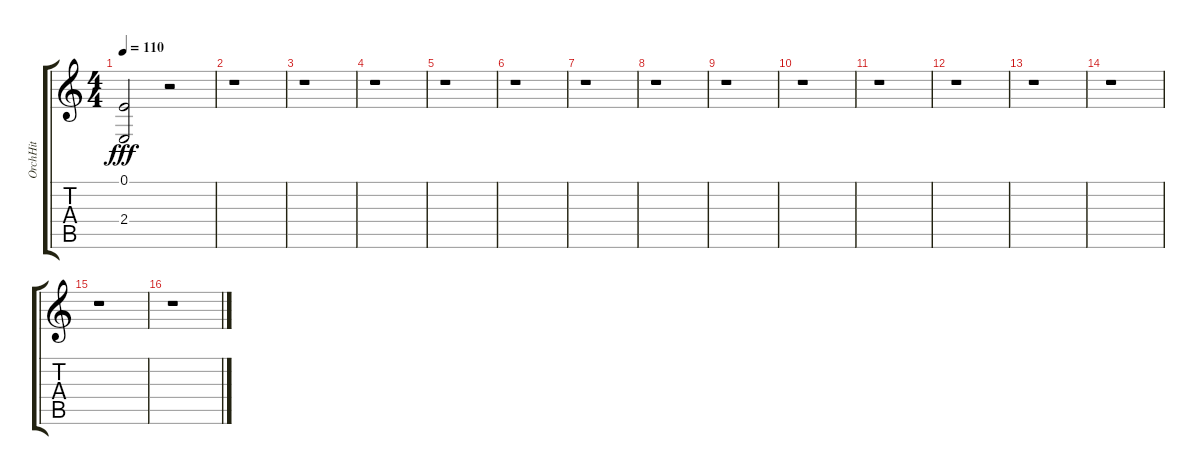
\track ("OrchHit" "OrchHit") {instrument orchestrahit}
\staff {score tabs}
\tuning (E4 B3 G3 D3 A2 E2) {hide}
\ts (4 4)
\tempo 110
\clef g2
\ks c
(0.1 2.4).2{dy fff} r.2 |
r.1 |
r.1 |
r.1 |
r.1 |
r.1 |
r.1 |
r.1 |
r.1 |
r.1 |
r.1 |
r.1 |
r.1 |
r.1 |
r.1 |
r.1
